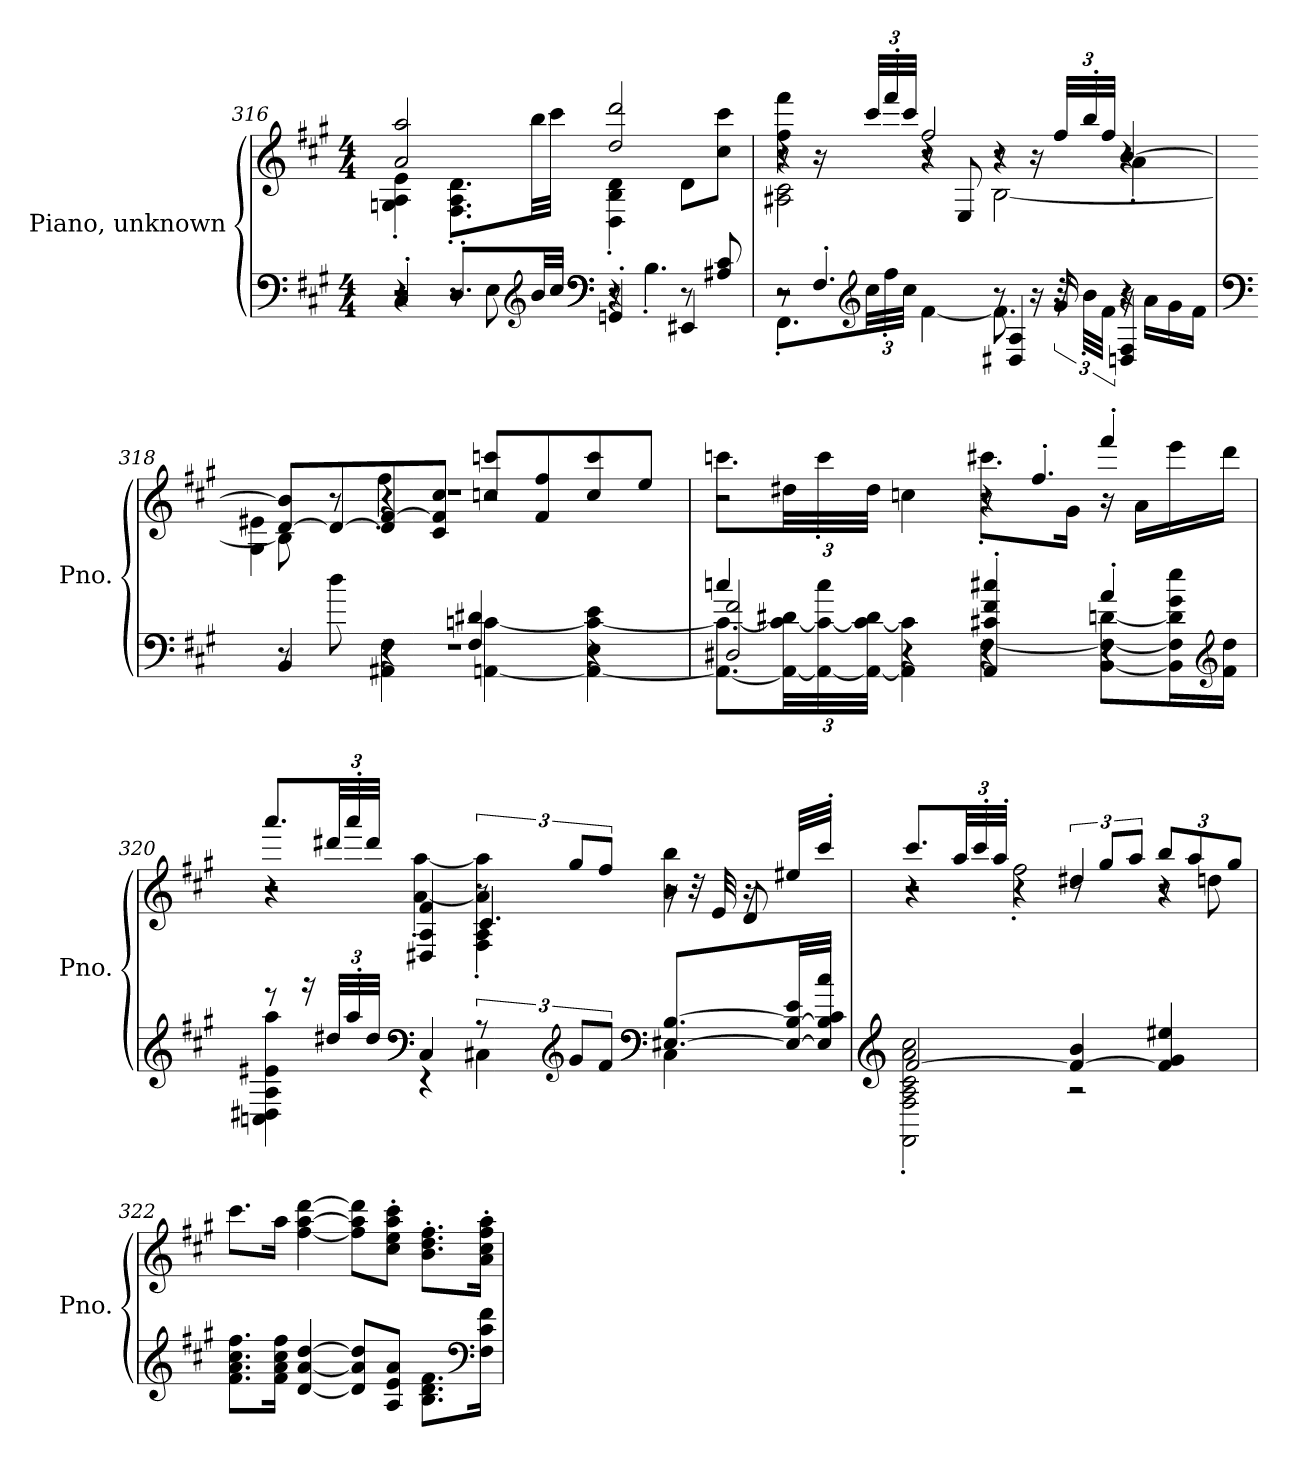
**kern	**kern
*part1	*part1
*staff2	*staff1
*I"Piano, unknown	*
*I'Pno.	*
*clefF4	*clefG2
*k[f#c#g#]	*k[f#c#g#]
*M4/4	*M4/4
=316	=316
*^	*^
*	*^	*	*
4C#'/	4r	2r	2a/ 2aa/	4Gn\' 4A\' 4e\'
8.D'/L	8r	.	.	8.F#\' 8.A\' 8.d\'L
.	8E\	.	.	.
*clefG2	*	*	*	*
32b/LL	.	.	.	32bb\LL
32cc#/JJJ	.	.	.	32ccc#\JJJ
*clefF4	*	*	*	*
4GGn'/	8r	4r	2dd/ 2ddd/	4D\' 4B\' 4d\'
.	4.B'\	.	.	.
8r	.	4EE#X/	.	8d\L
8A#X/ 8c#/	.	.	.	8cc#\ 8ccc#\J
!!LO:LB:g=z
=317	=317	=317	=317	=317
*	*	*	*^	*^
2r	8.FF#'\L	8r	4r	4ff#\ 4fff#\	8r	2A#X\ 2c#\
.	.	4.F#'/	.	.	16r	.
*clefG2	*	*	*	*	*	*
*	*Xbrackettup	*	*	*	*Xbrackettup	*
.	48cc#\LL	.	.	.	48ccc#/LLL	.
.	48ff#'\	.	.	.	48fff#'/	.
.	48cc#\JJJ	.	.	.	48ccc#/JJJ	.
.	[4f#\	.	2ff#/	4r	8r	.
.	.	.	.	.	8E/	.
8r	8.f#\]	4D#X/ 4A/	.	[2B\	8r	4r
16r	.	.	.	.	16r	.
*	*brackettup	*	*	*	*	*
16g#/	48r	.	.	.	48ff#/LLL	.
.	48b'\LLL	.	.	.	48bb'/	.
.	48f#\JJJ	.	.	.	48ff#/JJJ	.
4r	16r	4Dn/ 4F#/	4r	.	[4b/	4a'\
.	16a\LL	.	.	.	.	.
.	16g#\	.	.	.	.	.
.	16f#\JJ	.	.	.	.	.
=318	=318	=318	=318	=318	=318	=318
*clefF4	*	*	*	*	*	*
1r	8r	4BB/	1r	8B\]	[8d/ 8b/]L	4G#\ 4e#X\
.	8dd\	.	.	8r	8d/_	.
.	4AA#X\ 4F#\	4r	.	4r	8d/] [8f#/	4ff#'\
.	.	.	.	.	8c#/ 8f#/] 8cc#/J	.
.	[4AAn\ [4cn\	4F#/ 4d#X/	.	2r	8ccn/ 8cccn/L	2r
.	.	.	.	.	8f#/ 8ff#/	.
.	4AA\_ 4E\ 4c\_ 4e\	4r	.	.	8cc/ 8ccc/	.
.	.	.	.	.	8ee/J	.
*	*	*	*	*	*v	*v
!!LO:LB:g=z
=319	=319	=319	=319	=319	=319
4ccn/	8.AA\_ 8.c\_L	2D#X/ 2f#/	2r	8.cccn\L	2r
*	*Xbrackettup	*	*	*	*
.	48AA\_ 48c\_ 48d#X\LL	.	.	48dd#X\LL	.
.	48AA\_ 48c\_ 48cc\	.	.	48ccc'\	.
.	48AA\_ 48c\_ 48d#\JJJ	.	.	48dd#\JJJ	.
4r	4AA\] 4c\]	.	.	4ccn\	.
4r	[4F#\	4AA/' 4c#X/' 4f#/' 4cc#X/'	4r	8.ccc#X'\L	8r
.	.	.	.	.	4.ff#'/
.	.	.	.	16g#\Jk	.
4a'/	[8BB\ 8F#\_ [8dn\L	4r	4fff#'/	16r	.
.	.	.	.	16a\LL	.
.	16BB\] 16F#\] 16d\] 16g#\ 16ee\L	.	.	16eee\	.
*clefG2	*	*	*	*	*
.	16f#\ 16dd\JJ	.	.	16ddd\JJ	.
*	*v	*v	*	*	*
!!LO:LB:g=z	!!	!!
=320	=320	=320	=320	=320
8r	4Cn\ 4D#X\ 4A\ 4e#X\ 4aa\	8.aaa/L	4r	2r
16r	.	.	.	.
48dd#X/LLL	.	48ddd#X/LL	.	.
48aa'/	.	48aaa'/	.	.
48dd#/JJJ	.	48ddd#/JJJ	.	.
*clefF4	*	*	*	*
4C/	4r	4D#X/ 4A/ 4f#/	[4a\' [4aa\'	.
*brackettup	*	*brackettup	*	*
12r	4C#X\	12r	4F#\' 4A\' 4a\]' 4aa\]'	4.c#/
*clefG2	*	*	*	*
12g#/L	.	12gg#/L	.	.
12f#/J	.	12ff#/J	.	.
*clefF4	*	*	*	*
[8.E#X/ [8.B/L	4C#\	16r	4b\ 4bb\	.
.	.	32r	.	.
.	.	32e/	.	.
.	.	16r	.	8d/
32E#/_ 32B/_ 32e#/LL	.	32ee#X/LLL	.	.
32E#/] 32B/] 32c#/ 32cc#/JJJ	.	32ccc#'/JJJ	.	.
!!LO:PB:g=z	!!	!!
=321	=321	=321	=321	=321
*clefG2	*	*	*	*
[2f#/	2FF#\' 2F#\' 2A\' 2c#\' 2a\' 2cc#\'	8.ccc#/L	4r	2r
*	*	*Xbrackettup	*	*
.	.	48aa/LL	.	.
.	.	48ccc#'/	.	.
.	.	48aa'/JJJ	.	.
.	.	4r	2ff#'\	.
*	*	*brackettup	*	*
4f#/_ 4b/	2r	12r	.	4dd#X/
.	.	12gg#/L	.	.
.	.	12aa/J	.	.
*	*	*Xbrackettup	*	*
4f#/] 4g#/ 4ee#X/	.	12bb/L	8r	4r
.	.	12aa/	.	.
.	.	.	8ddn\	.
.	.	12gg#/J	.	.
*v	*v	*	*	*
*	*v	*v	*v
=322	=322
8.f#\ 8.a\ 8.cc#\ 8.ff#\L	8.ccc#\L
16f#\ 16a\ 16cc#\ 16ff#\Jk	16aa\Jk
[4d/ [4a/ [4dd/	[4ff#\ [4aa\ [4ddd\
8d/] 8a/] 8dd/]L	8ff#\] 8aa\] 8ddd\]L
8A/ 8e/ 8a/J	8cc#\' 8ee\' 8aa\' 8ccc#\'J
8.B\ 8.d\ 8.f#\L	8.b\' 8.dd\' 8.ff#\'L
*clefF4	*
16F#\ 16c#\ 16f#\Jk	16a\' 16cc#\' 16ff#\' 16aa\'Jk
=	=
*-	*-
